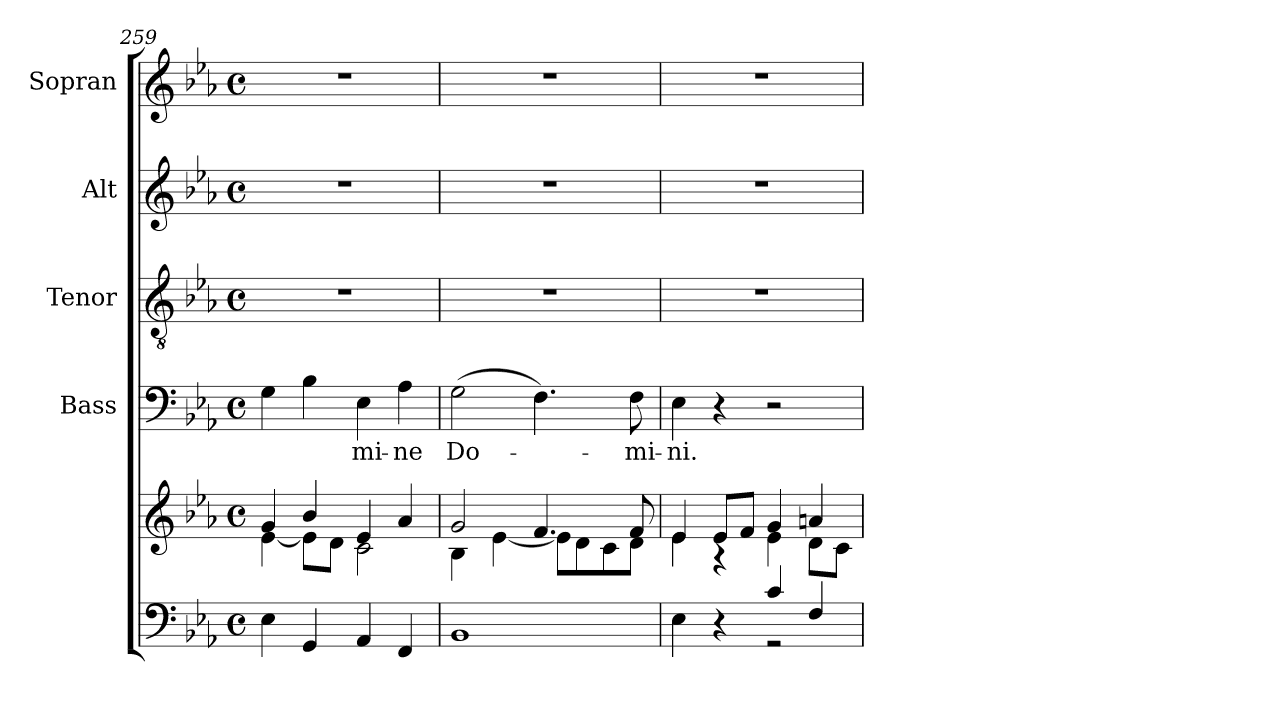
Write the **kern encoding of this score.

**kern	**kern	**kern	**text	**kern	**kern	**kern
*part5	*part5	*part4	*part4	*part3	*part2	*part1
*staff6	*staff5	*staff4	*staff4	*staff3	*staff2	*staff1
*	*	*I"Bass	*	*I"Tenor	*I"Alt	*I"Sopran
*	*	*I'B.	*	*I'T.	*I'A.	*I'S.
*clefF4	*clefG2	*clefF4	*	*clefGv2	*clefG2	*clefG2
*k[b-e-a-]	*k[b-e-a-]	*k[b-e-a-]	*	*k[b-e-a-]	*k[b-e-a-]	*k[b-e-a-]
*E-:	*E-:	*E-:	*	*E-:	*E-:	*E-:
*M4/4	*M4/4	*M4/4	*	*M4/4	*M4/4	*M4/4
*met(c)	*met(c)	*met(c)	*	*met(c)	*met(c)	*met(c)
=259	=259	=259	=259	=259	=259	=259
*	*^	*	*	*	*	*
4E-\	4g/	[<4e-\	4G\	.	1r	1r	1r
4GG/	4b-/	8e-\L]	4B-\	.	.	.	.
.	.	8d\J	.	.	.	.	.
!	!	!	!	!LO:LY:b	!	!	!
4AA-/	4e-/	2c\	4E-\	-mi-	.	.	.
!	!	!	!	!LO:LY:b	!	!	!
4FF/	4a-/	.	4A-\	-ne	.	.	.
!!LO:LB:g=z
=260	=260	=260	=260	=260	=260	=260	=260
!	!	!	!	!LO:LY:b	!	!	!
1BB-	2g/	4B-\	(>2G\	Do-	1r	1r	1r
.	.	[<4e-\	.	.	.	.	.
.	4.f/	8e-\L]	4.F\)	.	.	.	.
.	.	8d\	.	.	.	.	.
.	.	8c\	.	.	.	.	.
!	!	!	!	!LO:LY:b	!	!	!
.	8f/	8d\J	8F\	-mi-	.	.	.
=261	=261	=261	=261	=261	=261	=261	=261
*^	*	*	*	*	*	*	*
!	!	!	!	!	!LO:LY:b	!	!	!
2ryy	4E-\	4e-/	4e-\	4E-\	-ni.	1r	1r	1r
.	4r	8e-/L	4rG	4r	.	.	.	.
.	.	8f/J	.	.	.	.	.	.
4c/	2r	4g/	4e-\	2r	.	.	.	.
4F/	.	4an/	8d\L	.	.	.	.	.
.	.	.	8c\J	.	.	.	.	.
*v	*v	*	*	*	*	*	*	*
*	*v	*v	*	*	*	*	*
=	=	=	=	=	=	=
*-	*-	*-	*-	*-	*-	*-
